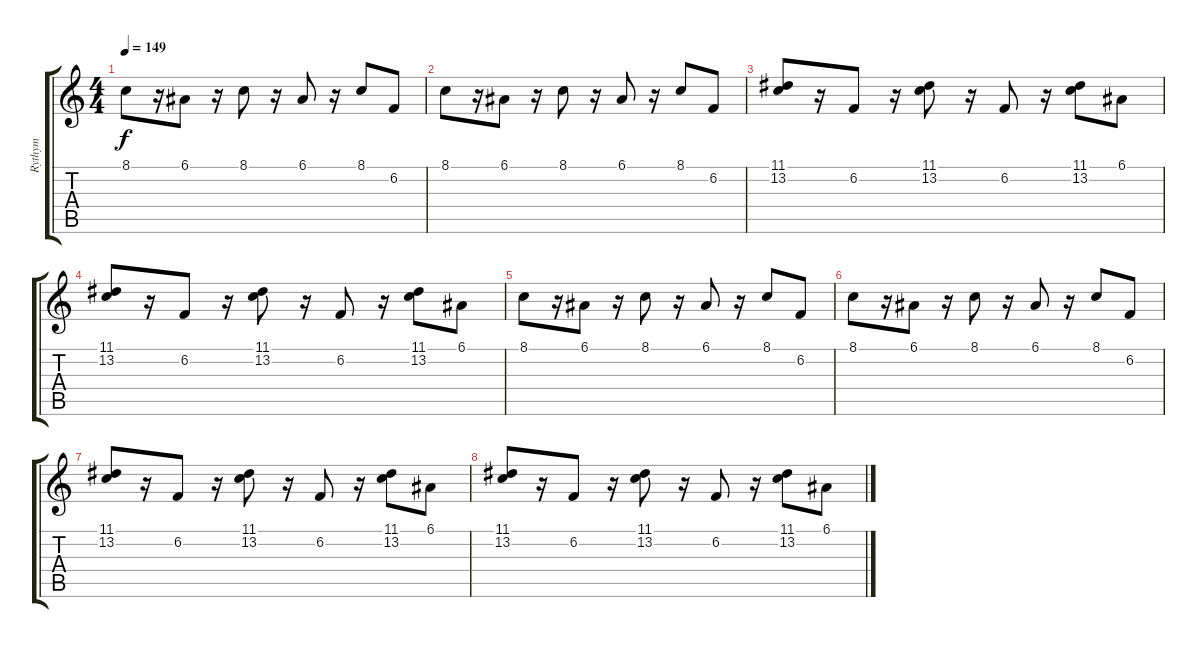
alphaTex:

\track ("Rythym" "Rythym") {instrument pad3polysynth}
\staff {score tabs}
\tuning (E4 B3 G3 D3 A2 E2) {hide}
\ts (4 4)
\tempo 149
\clef g2
\ks c
8.1.8{dy f} r.16 6.1.8 r.16 8.1.8 r.16 6.1.8 r.16 8.1.8 6.2.8 |
8.1.8 r.16 6.1.8 r.16 8.1.8 r.16 6.1.8 r.16 8.1.8 6.2.8 |
(11.1 13.2).8 r.16 6.2.8 r.16 (11.1 13.2).8 r.16 6.2.8 r.16 (11.1 13.2).8 6.1.8 |
(11.1 13.2).8 r.16 6.2.8 r.16 (11.1 13.2).8 r.16 6.2.8 r.16 (11.1 13.2).8 6.1.8 |
8.1.8 r.16 6.1.8 r.16 8.1.8 r.16 6.1.8 r.16 8.1.8 6.2.8 |
8.1.8 r.16 6.1.8 r.16 8.1.8 r.16 6.1.8 r.16 8.1.8 6.2.8 |
(11.1 13.2).8 r.16 6.2.8 r.16 (11.1 13.2).8 r.16 6.2.8 r.16 (11.1 13.2).8 6.1.8 |
(11.1 13.2).8 r.16 6.2.8 r.16 (11.1 13.2).8 r.16 6.2.8 r.16 (11.1 13.2).8 6.1.8
